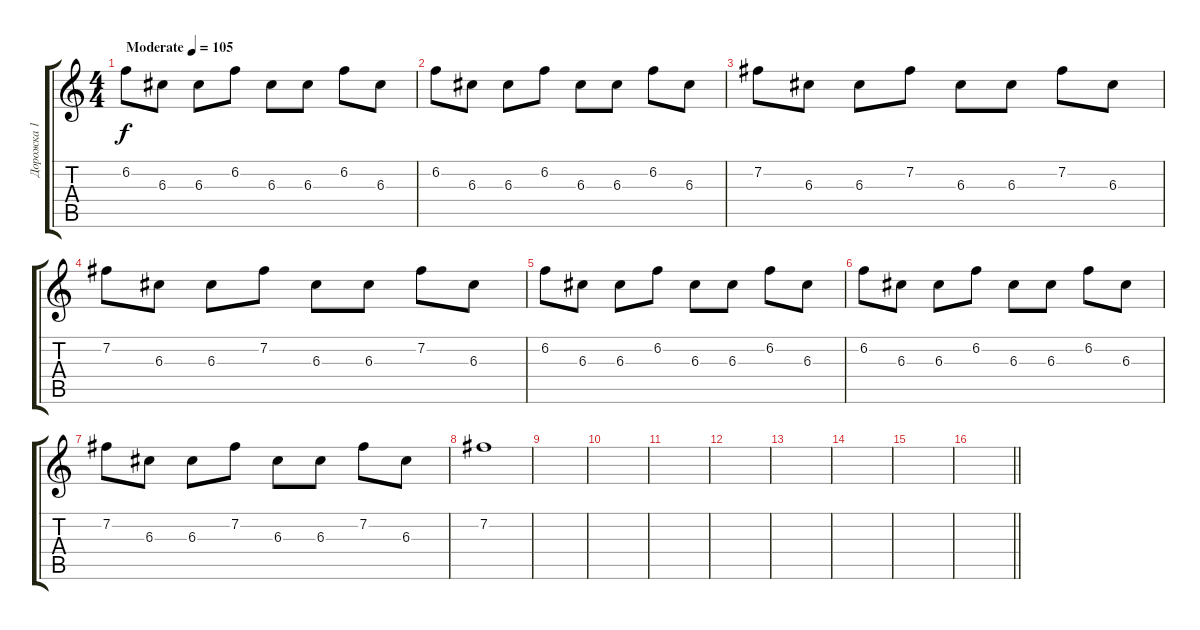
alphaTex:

\track ("Дорожка 1" "Дорожка 1") {instrument distortionguitar}
\staff {score tabs}
\tuning (E4 B3 G3 D3 A2 E2) {hide}
\ts (4 4)
\tempo (105 "Moderate")
\clef g2
\ks c
6.2.8{dy f volume 16 instrument acousticgrandpiano} 6.3.8 6.3.8 6.2.8 6.3.8 6.3.8 6.2.8 6.3.8 |
6.2.8 6.3.8 6.3.8 6.2.8 6.3.8 6.3.8 6.2.8 6.3.8 |
7.2.8 6.3.8 6.3.8 7.2.8 6.3.8 6.3.8 7.2.8 6.3.8 |
7.2.8 6.3.8 6.3.8 7.2.8 6.3.8 6.3.8 7.2.8 6.3.8 |
6.2.8 6.3.8 6.3.8 6.2.8 6.3.8 6.3.8 6.2.8 6.3.8 |
6.2.8 6.3.8 6.3.8 6.2.8 6.3.8 6.3.8 6.2.8 6.3.8 |
7.2.8 6.3.8 6.3.8 7.2.8 6.3.8 6.3.8 7.2.8 6.3.8 |
7.2.1 |
|
|
|
|
|
|
|
\barLineRight lightlight
